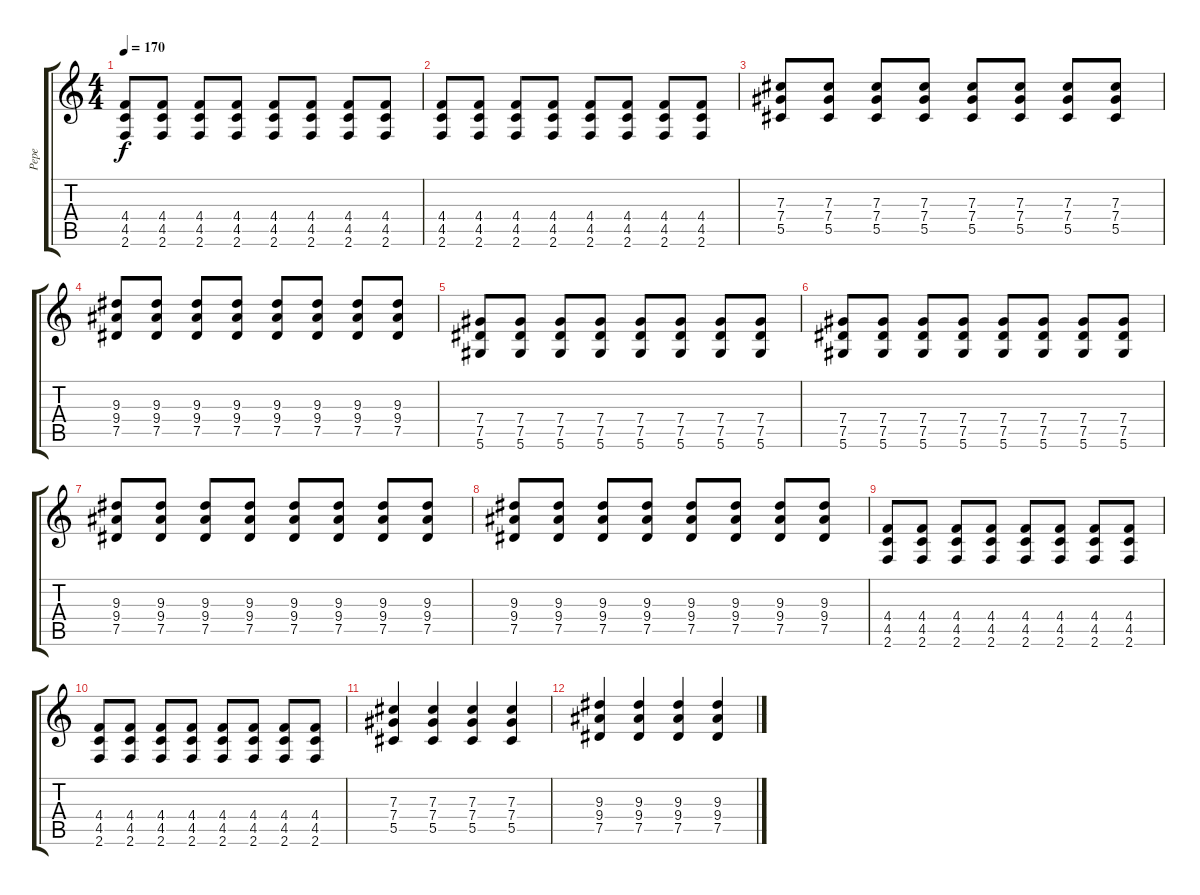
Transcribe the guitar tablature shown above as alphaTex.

\track ("Pepe" "Pepe") {instrument overdrivenguitar}
\staff {score tabs}
\tuning (Eb4 Bb3 Gb3 Db3 Ab2 Eb2) {hide}
\ts (4 4)
\tempo 170
\clef g2
\ks c
(4.4 4.5 2.6).8{dy f} (4.4 4.5 2.6).8 (4.4 4.5 2.6).8 (4.4 4.5 2.6).8 (4.4 4.5 2.6).8 (4.4 4.5 2.6).8 (4.4 4.5 2.6).8 (4.4 4.5 2.6).8 |
(4.4 4.5 2.6).8 (4.4 4.5 2.6).8 (4.4 4.5 2.6).8 (4.4 4.5 2.6).8 (4.4 4.5 2.6).8 (4.4 4.5 2.6).8 (4.4 4.5 2.6).8 (4.4 4.5 2.6).8 |
(7.3 7.4 5.5).8 (7.3 7.4 5.5).8 (7.3 7.4 5.5).8 (7.3 7.4 5.5).8 (7.3 7.4 5.5).8 (7.3 7.4 5.5).8 (7.3 7.4 5.5).8 (7.3 7.4 5.5).8 |
(9.3 9.4 7.5).8 (9.3 9.4 7.5).8 (9.3 9.4 7.5).8 (9.3 9.4 7.5).8 (9.3 9.4 7.5).8 (9.3 9.4 7.5).8 (9.3 9.4 7.5).8 (9.3 9.4 7.5).8 |
(7.4 7.5 5.6).8 (7.4 7.5 5.6).8 (7.4 7.5 5.6).8 (7.4 7.5 5.6).8 (7.4 7.5 5.6).8 (7.4 7.5 5.6).8 (7.4 7.5 5.6).8 (7.4 7.5 5.6).8 |
(7.4 7.5 5.6).8 (7.4 7.5 5.6).8 (7.4 7.5 5.6).8 (7.4 7.5 5.6).8 (7.4 7.5 5.6).8 (7.4 7.5 5.6).8 (7.4 7.5 5.6).8 (7.4 7.5 5.6).8 |
(9.3 9.4 7.5).8 (9.3 9.4 7.5).8 (9.3 9.4 7.5).8 (9.3 9.4 7.5).8 (9.3 9.4 7.5).8 (9.3 9.4 7.5).8 (9.3 9.4 7.5).8 (9.3 9.4 7.5).8 |
(9.3 9.4 7.5).8 (9.3 9.4 7.5).8 (9.3 9.4 7.5).8 (9.3 9.4 7.5).8 (9.3 9.4 7.5).8 (9.3 9.4 7.5).8 (9.3 9.4 7.5).8 (9.3 9.4 7.5).8 |
(4.4 4.5 2.6).8 (4.4 4.5 2.6).8 (4.4 4.5 2.6).8 (4.4 4.5 2.6).8 (4.4 4.5 2.6).8 (4.4 4.5 2.6).8 (4.4 4.5 2.6).8 (4.4 4.5 2.6).8 |
(4.4 4.5 2.6).8 (4.4 4.5 2.6).8 (4.4 4.5 2.6).8 (4.4 4.5 2.6).8 (4.4 4.5 2.6).8 (4.4 4.5 2.6).8 (4.4 4.5 2.6).8 (4.4 4.5 2.6).8 |
(7.3 7.4 5.5).4 (7.3 7.4 5.5).4 (7.3 7.4 5.5).4 (7.3 7.4 5.5).4 |
(9.3 9.4 7.5).4 (9.3 9.4 7.5).4 (9.3 9.4 7.5).4 (9.3 9.4 7.5).4
